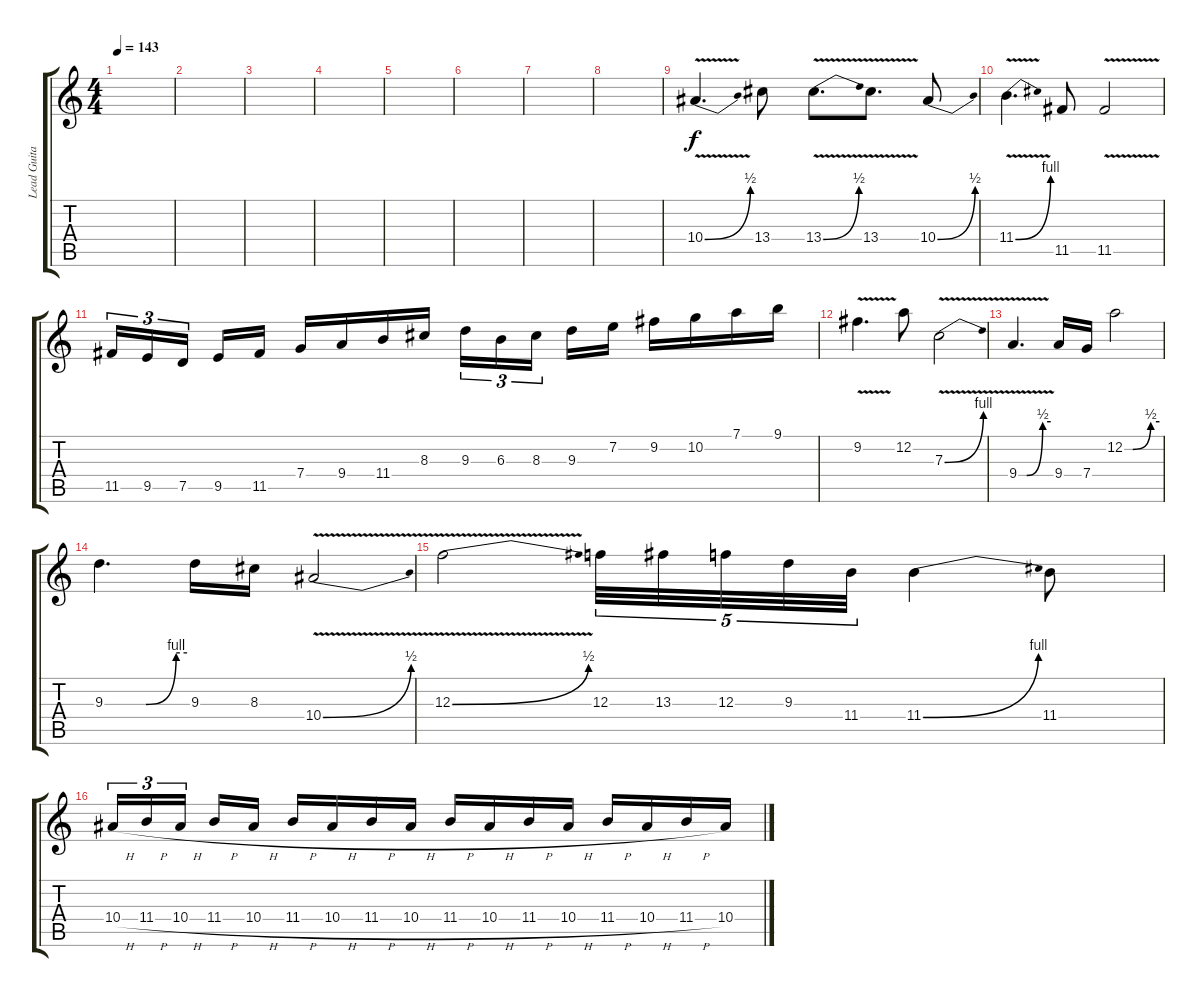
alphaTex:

\track ("Lead Guitar II" "Lead Guita") {instrument overdrivenguitar}
\staff {score tabs}
\tuning (D4 A3 F3 C3 G2 D2) {hide}
\ts (4 4)
\tempo 143
\clef g2
\ks c
|
|
|
|
|
|
|
|
10.4{be (bend 0 0 60 2) v}.4{d} 13.4.8 13.4{be (bend 0 0 60 2) v}.8{d} 13.4{v}.8{d} 10.4{be (bend 0 0 60 2)}.8 |
11.4{be (bend 0 0 60 4) v}.4{d} 11.5.8 11.5{v}.2 |
11.5.16{tu (3 2)} 9.5.16{tu (3 2)} 7.5.16{tu (3 2) beam splitsecondary} 9.5.16 11.5.16 7.4.16 9.4.16 11.4.16 8.3.16 9.3.16{tu (3 2)} 6.3.16{tu (3 2)} 8.3.16{tu (3 2) beam splitsecondary} 9.3.16 7.2.16 9.2.16 10.2.16 7.1.16 9.1.16 |
9.2{v}.4{d} 12.2.8 7.3{be (bend 0 0 60 4) v}.2 |
9.4{be (custom 0 0 15 0 45 2 60 2) v}.4{d} 9.4.16 7.4.16 12.2{be (custom 0 0 14 0 45 2 60 2)}.2 |
9.3{be (custom 0 0 30 0 52 4 60 4)}.4{d} 9.3.16 8.3.16 10.4{be (bend 0 0 60 2) v}.2 |
12.3{be (bend 0 0 60 2) v}.2 12.3.32{tu (5 4)} 13.3.32{tu (5 4)} 12.3.32{tu (5 4)} 9.3.32{tu (5 4)} 11.4.32{tu (5 4)} 11.4{be (bend 0 0 60 4)}.4 11.4.8 |
10.4{h}.16{tu (3 2)} 11.4{h}.16{tu (3 2)} 10.4{h}.16{tu (3 2) beam splitsecondary} 11.4{h}.16 10.4{h}.16 11.4{h}.16 10.4{h}.16 11.4{h}.16 10.4{h}.16 11.4{h}.16 10.4{h}.16 11.4{h}.16 10.4{h}.16 11.4{h}.16 10.4{h}.16 11.4{h}.16 10.4.16
